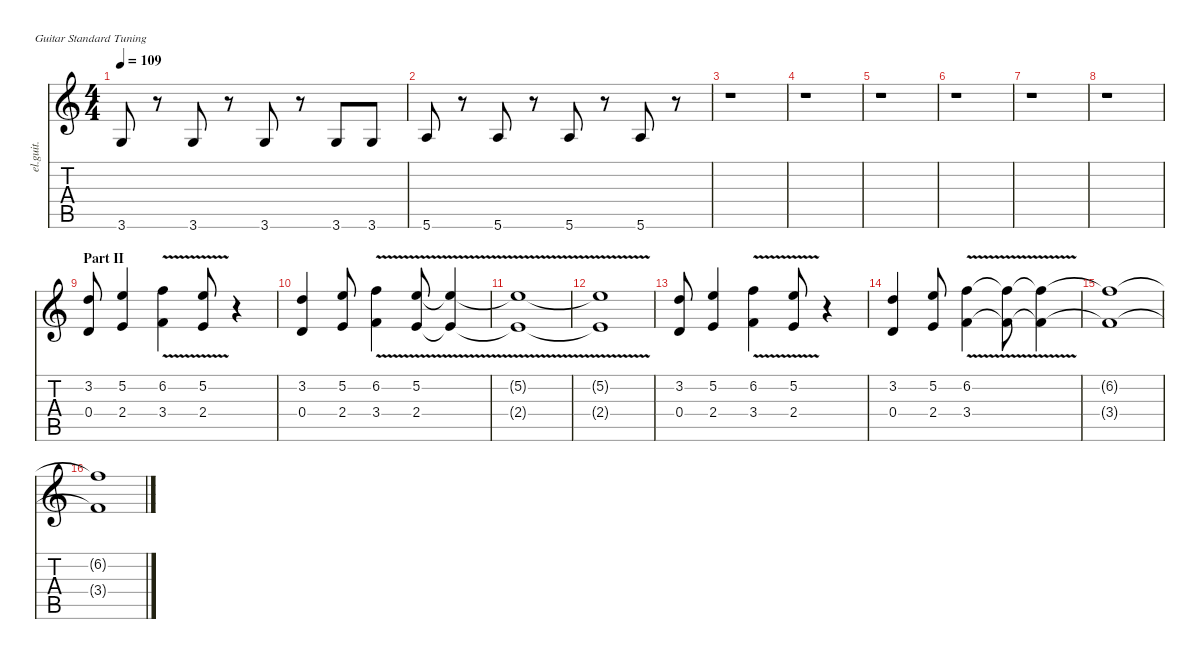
\defaultSystemsLayout 4
\hideDynamics
\bracketExtendMode nobrackets
\otherSystemsTrackNameOrientation horizontal
\track ("Guit I" "el.guit.") {instrument electricguitarclean}
\staff {score tabs}
\tuning (E4 B3 G3 D3 A2 E2)
\ts (4 4)
\tempo 109
\clef g2
\ks c
3.6.8{dy f beam Up} r.8{beam Up} 3.6.8{beam Up} r.8{beam Up} 3.6.8{beam Up} r.8{beam Up} 3.6.8{beam Up} 3.6.8{beam Up} |
5.6.8{beam Up} r.8{beam Up} 5.6.8{beam Up} r.8{beam Up} 5.6.8{beam Up} r.8{beam Up} 5.6.8{beam Up} r.8{beam Up} |
r.1{beam Down} |
r.1{beam Down} |
r.1{beam Down} |
r.1{beam Down} |
r.1{beam Down} |
r.1{instrument overdrivenguitar beam Down} |
\section ("" "Part II")
(3.2 0.4).8{beam Up} (5.2 2.4).4{beam Up} (6.2 3.4{v}).4{beam Down} (5.2 2.4{v}).8{beam Up} r.4{beam Up} |
(3.2 0.4).4{beam Up} (5.2 2.4).8{beam Up} (6.2 3.4{v}).4{beam Down} (5.2 2.4{v}).8{beam Up} (5.2{t} 2.4{v t}).4{dy mf beam Up} |
(5.2{t} 2.4{v t}).1{dy f beam Up} |
(5.2{t} 2.4{v t}).1{beam Up} |
(3.2 0.4).8{beam Up} (5.2 2.4).4{beam Up} (6.2 3.4{v}).4{beam Down} (5.2 2.4{v}).8{beam Up} r.4{beam Up} |
(3.2 0.4).4{beam Up} (5.2 2.4).8{beam Up} (6.2 3.4{v}).4{beam Down} (6.2{t} 3.4{v t}).8{dy mf beam Down} (6.2{t} 3.4{t}).4{beam Down} |
(6.2{t} 3.4{t}).1{dy f beam Down} |
(6.2{t} 3.4{t}).1{beam Down}
